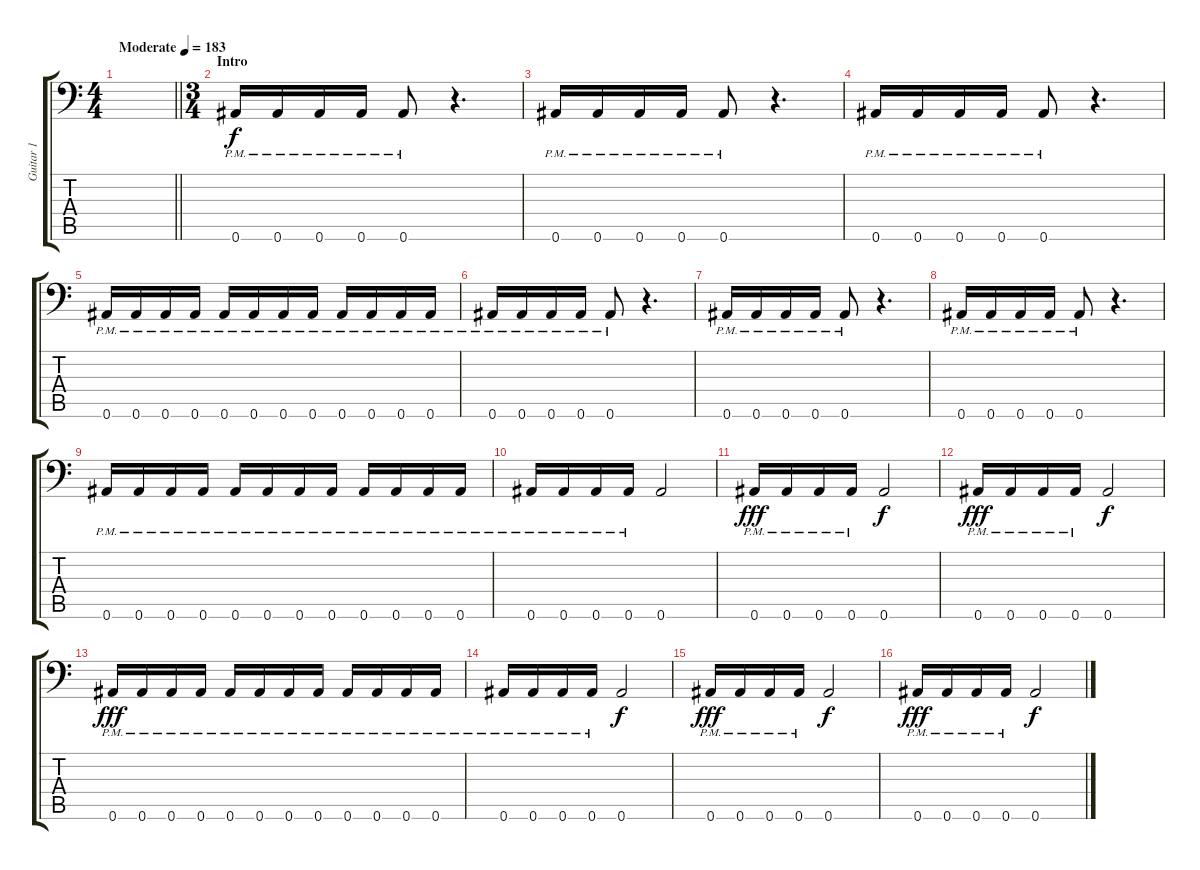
\track ("Guitar 1" "Guitar 1") {instrument distortionguitar}
\staff {score tabs}
\tuning (Bb3 F3 Db3 Ab2 Eb2 Bb1) {hide}
\ts (4 4)
\tempo (183 "Moderate")
\clef f4
\barLineRight lightlight
\ks c
|
\ts (3 4)
\section ("" "Intro")
0.6{pm}.16 0.6{pm}.16 0.6{pm}.16 0.6{pm}.16 0.6{pm}.8 r.4{d} |
0.6{pm}.16 0.6{pm}.16 0.6{pm}.16 0.6{pm}.16 0.6{pm}.8 r.4{d} |
0.6{pm}.16 0.6{pm}.16 0.6{pm}.16 0.6{pm}.16 0.6{pm}.8 r.4{d} |
0.6{pm}.16 0.6{pm}.16 0.6{pm}.16 0.6{pm}.16 0.6{pm}.16 0.6{pm}.16 0.6{pm}.16 0.6{pm}.16 0.6{pm}.16 0.6{pm}.16 0.6{pm}.16 0.6{pm}.16 |
0.6{pm}.16 0.6{pm}.16 0.6{pm}.16 0.6{pm}.16 0.6{pm}.8 r.4{d} |
0.6{pm}.16 0.6{pm}.16 0.6{pm}.16 0.6{pm}.16 0.6{pm}.8 r.4{d} |
0.6{pm}.16 0.6{pm}.16 0.6{pm}.16 0.6{pm}.16 0.6{pm}.8 r.4{d} |
0.6{pm}.16 0.6{pm}.16 0.6{pm}.16 0.6{pm}.16 0.6{pm}.16 0.6{pm}.16 0.6{pm}.16 0.6{pm}.16 0.6{pm}.16 0.6{pm}.16 0.6{pm}.16 0.6{pm}.16 |
0.6{pm}.16 0.6{pm}.16 0.6{pm}.16 0.6{pm}.16 0.6.2{dy f} |
0.6{pm}.16{dy fff} 0.6{pm}.16 0.6{pm}.16 0.6{pm}.16 0.6.2{dy f} |
0.6{pm}.16{dy fff} 0.6{pm}.16 0.6{pm}.16 0.6{pm}.16 0.6.2{dy f} |
0.6{pm}.16{dy fff} 0.6{pm}.16 0.6{pm}.16 0.6{pm}.16 0.6{pm}.16 0.6{pm}.16 0.6{pm}.16 0.6{pm}.16 0.6{pm}.16 0.6{pm}.16 0.6{pm}.16 0.6{pm}.16 |
0.6{pm}.16 0.6{pm}.16 0.6{pm}.16 0.6{pm}.16 0.6.2{dy f} |
0.6{pm}.16{dy fff} 0.6{pm}.16 0.6{pm}.16 0.6{pm}.16 0.6.2{dy f} |
0.6{pm}.16{dy fff} 0.6{pm}.16 0.6{pm}.16 0.6{pm}.16 0.6.2{dy f}
